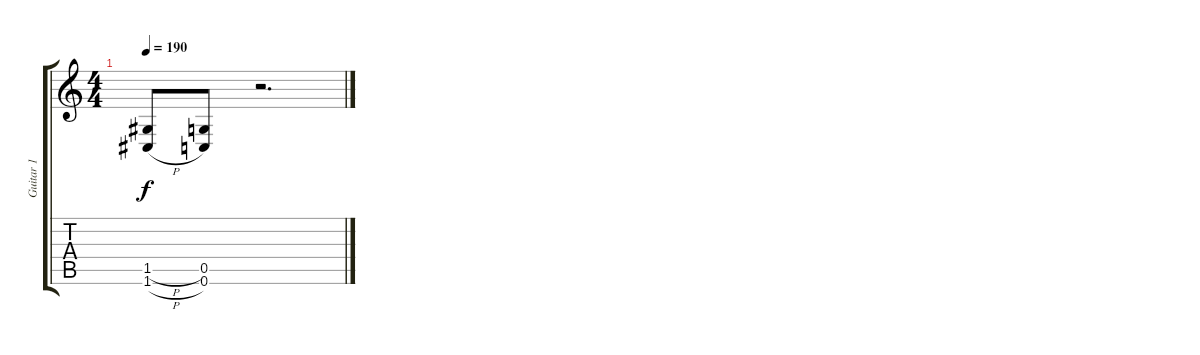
\track ("Guitar 1" "Guitar 1") {instrument distortionguitar}
\staff {score tabs}
\tuning (D4 A3 F3 C3 G2 C2) {hide}
\ts (4 4)
\tempo 190
\clef g2
\ks c
(1.5{h} 1.6{h}).8{dy f} (0.5 0.6).8 r.2{d}
